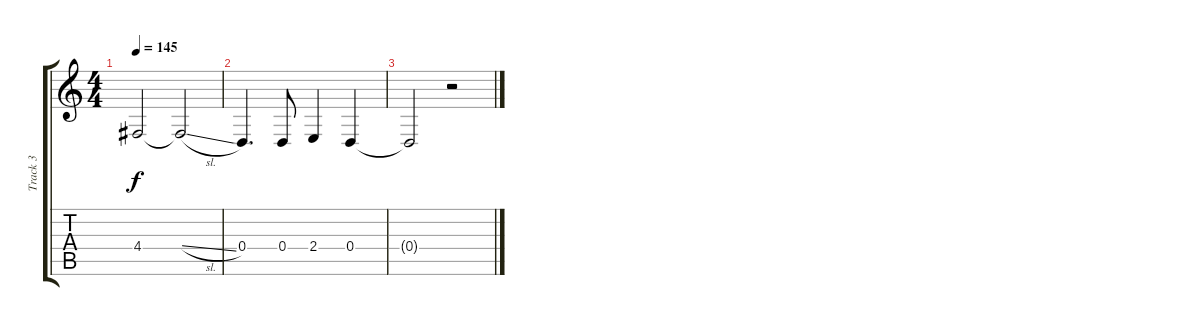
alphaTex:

\track ("Track 3" "Track 3") {instrument tenorsax}
\staff {score tabs}
\tuning (E4 B3 G3 D3 A2 E2) {hide}
\ts (4 4)
\tempo 145
\clef g2
\ks c
4.4.2{dy f} 4.4{sl t}.2 |
0.4.4{d} 0.4.8 2.4.4 0.4.4 |
0.4{t}.2 r.2
